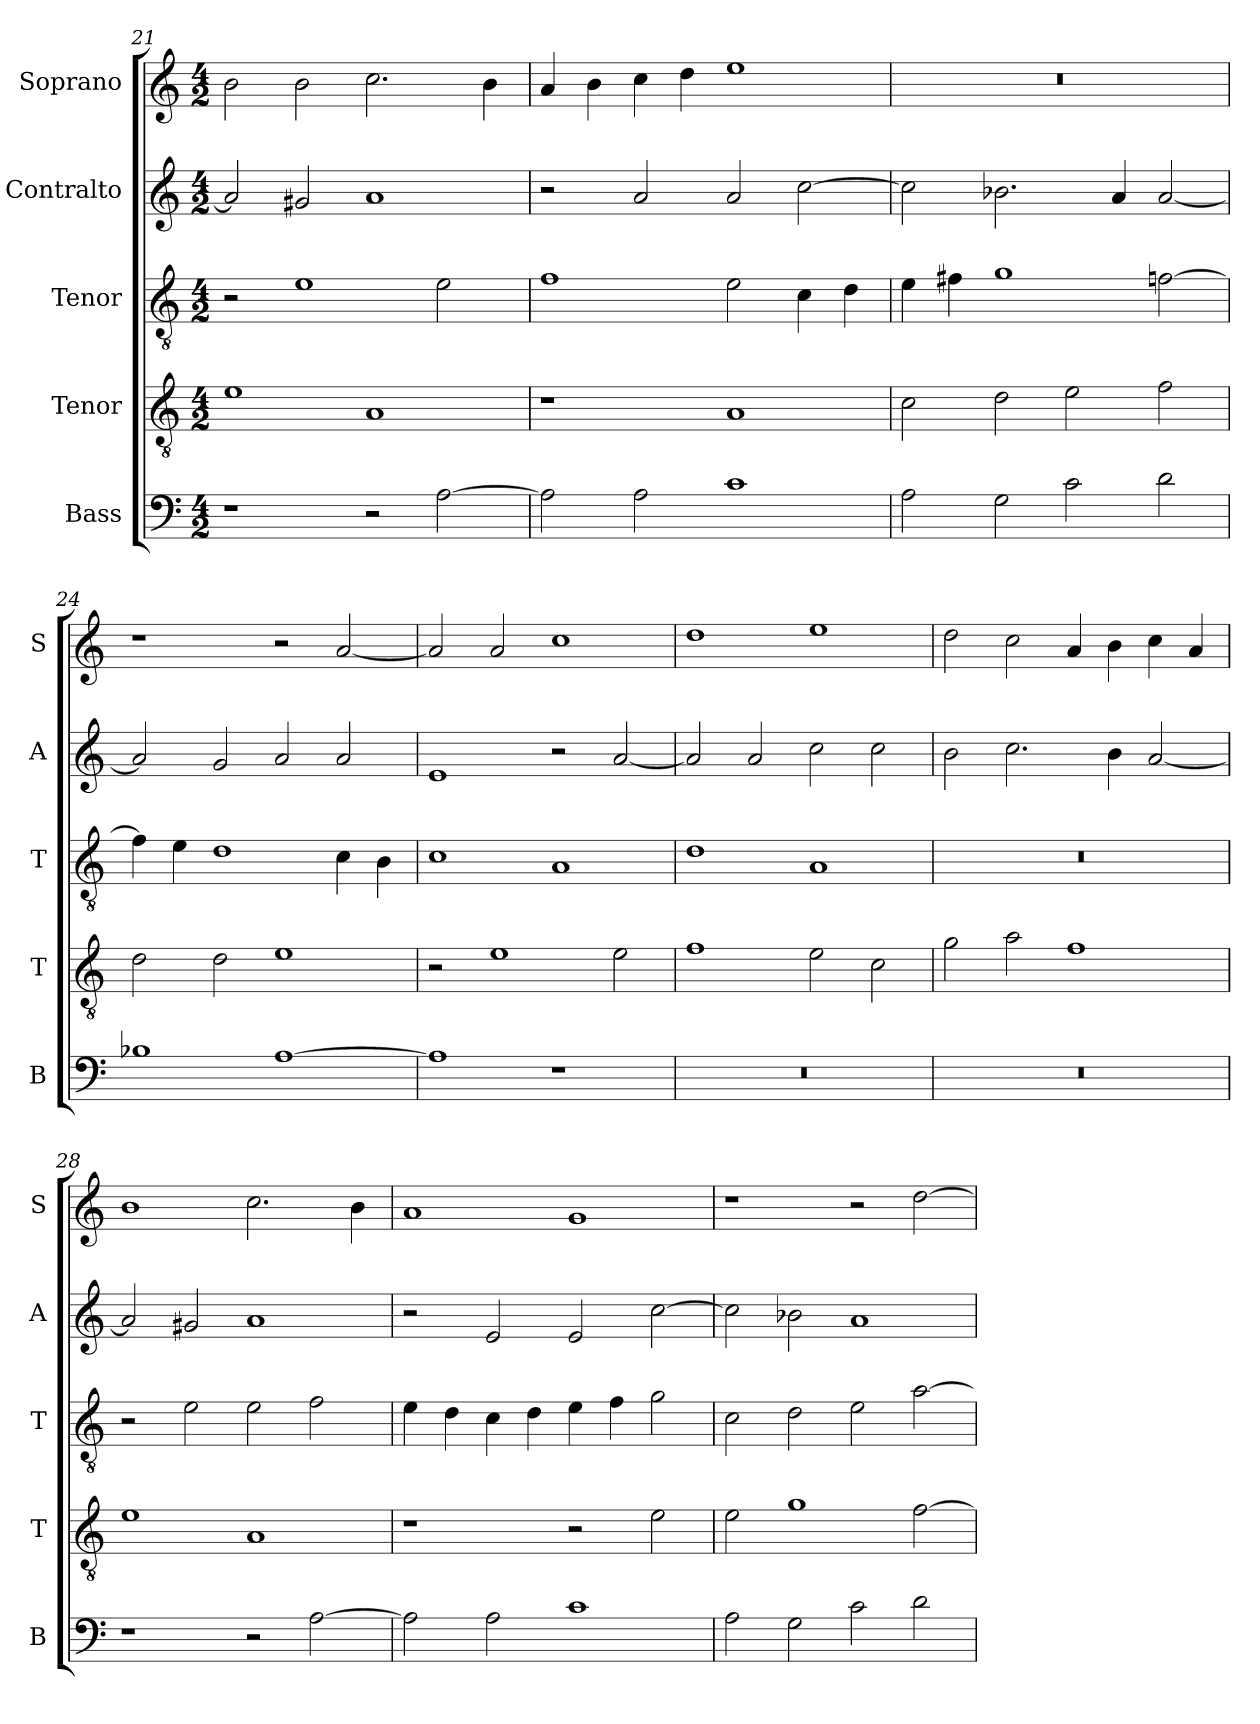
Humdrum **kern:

**kern	**kern	**kern	**kern	**kern
*part5	*part4	*part3	*part2	*part1
*staff5	*staff4	*staff3	*staff2	*staff1
*I"Bass	*I"Tenor	*I"Tenor	*I"Contralto	*I"Soprano
*I'B	*I'T	*I'T	*I'A	*I'S
*clefF4	*clefGv2	*clefGv2	*clefG2	*clefG2
*k[]	*k[]	*k[]	*k[]	*k[]
*D:dor	*D:dor	*D:dor	*D:dor	*D:dor
*M4/2	*M4/2	*M4/2	*M4/2	*M4/2
=21	=21	=21	=21	=21
1r	1e	2r	2a]	2b
.	.	1e	2g#X	2b
2r	1A	.	1a	2.cc
[2A	.	2e	.	.
.	.	.	.	4b
=22	=22	=22	=22	=22
2A]	1r	1f	2r	4a
.	.	.	.	4b
2A	.	.	2a	4cc
.	.	.	.	4dd
1c	1A	2e	2a	1ee
.	.	4c	[2cc	.
.	.	4d	.	.
=23	=23	=23	=23	=23
2A	2c	4e	2cc]	0r
.	.	4f#X	.	.
2G	2d	1g	2.b-X	.
2c	2e	.	.	.
.	.	.	4a	.
2d	2f	[2fn	[2a	.
=24	=24	=24	=24	=24
1B-X	2d	4f]	2a]	1r
.	.	4e	.	.
.	2d	1d	2g	.
[1A	1e	.	2a	2r
.	.	4c	2a	[2a
.	.	4B	.	.
=25	=25	=25	=25	=25
1A]	2r	1c	1e	2a]
.	1e	.	.	2a
1r	.	1A	2r	1cc
.	2e	.	[2a	.
=26	=26	=26	=26	=26
0r	1f	1d	2a]	1dd
.	.	.	2a	.
.	2e	1A	2cc	1ee
.	2c	.	2cc	.
=27	=27	=27	=27	=27
0r	2g	0r	2b	2dd
.	2a	.	2.cc	2cc
.	1f	.	.	4a
.	.	.	4b	4b
.	.	.	[2a	4cc
.	.	.	.	4a
=28	=28	=28	=28	=28
1r	1e	2r	2a]	1b
.	.	2e	2g#X	.
2r	1A	2e	1a	2.cc
[2A	.	2f	.	.
.	.	.	.	4b
=29	=29	=29	=29	=29
2A]	1r	4e	2r	1a
.	.	4d	.	.
2A	.	4c	2e	.
.	.	4d	.	.
1c	2r	4e	2e	1g
.	.	4f	.	.
.	2e	2g	[2cc	.
=30	=30	=30	=30	=30
2A	2e	2c	2cc]	1r
2G	1g	2d	2b-X	.
2c	.	2e	1a	2r
2d	[2f	[2a	.	[2dd
=	=	=	=	=
*-	*-	*-	*-	*-
